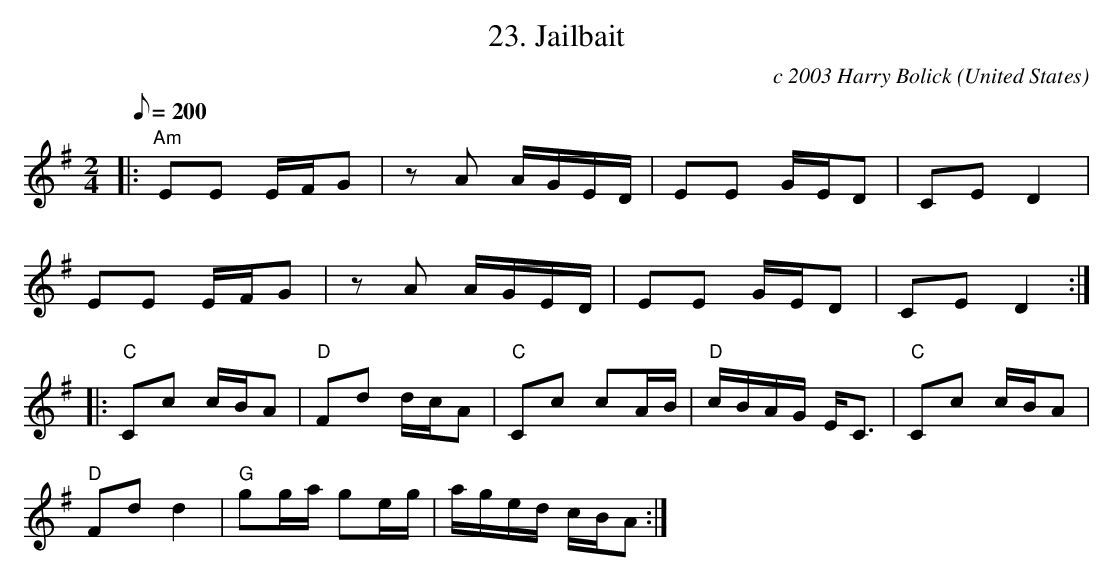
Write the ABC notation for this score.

X:1
T:23. Jailbait
C:c 2003 Harry Bolick
O:United States
M:2/4
L:1/8
Q:200
K:ADor
 |: "Am" EE E/2F/2G |zA A/2G/2E/2D/2| EE G/2E/2D | CE D2|
EE E/2F/2G |zA A/2G/2E/2D/2| EE G/2E/2D | CE D2:|
|:"C" Cc c/2B/2A |"D" Fd d/2c/2A | "C" Cc cA/2B/2 |"D" c/2B/2A/2G/2 E<C | "C" Cc c/2B/2A |
"D" Fd d2 |"G" gg/2a/2 ge/2g/2 | a/2g/2e/2d/2 c/2B/2A:|
